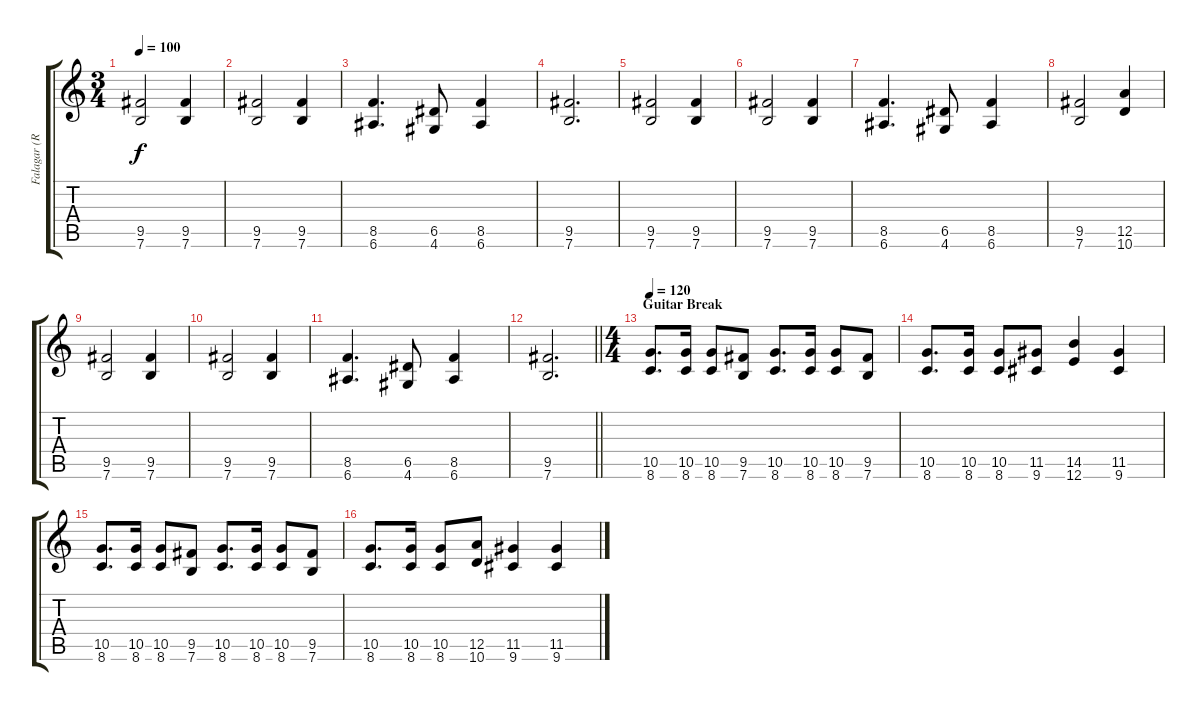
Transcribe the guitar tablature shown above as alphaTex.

\track ("Falagar (Rhythm)" "Falagar (R") {instrument distortionguitar}
\staff {score tabs}
\tuning (E4 B3 G3 D3 A2 E2) {hide}
\ts (3 4)
\tempo 100
\clef g2
\ks c
(9.5 7.6).2{dy f} (9.5 7.6).4 |
(9.5 7.6).2 (9.5 7.6).4 |
(8.5 6.6).4{d} (6.5 4.6).8 (8.5 6.6).4 |
(9.5 7.6).2{d} |
(9.5 7.6).2 (9.5 7.6).4 |
(9.5 7.6).2 (9.5 7.6).4 |
(8.5 6.6).4{d} (6.5 4.6).8 (8.5 6.6).4 |
(9.5 7.6).2 (12.5 10.6).4 |
(9.5 7.6).2 (9.5 7.6).4 |
(9.5 7.6).2 (9.5 7.6).4 |
(8.5 6.6).4{d} (6.5 4.6).8 (8.5 6.6).4 |
\barLineRight lightlight
(9.5 7.6).2{d} |
\ts (4 4)
\section ("" "Guitar Break")
\tempo 120
(10.5 8.6).8{d} (10.5 8.6).16 (10.5 8.6).8 (9.5 7.6).8 (10.5 8.6).8{d} (10.5 8.6).16 (10.5 8.6).8 (9.5 7.6).8 |
(10.5 8.6).8{d} (10.5 8.6).16 (10.5 8.6).8 (11.5 9.6).8 (14.5 12.6).4 (11.5 9.6).4 |
(10.5 8.6).8{d} (10.5 8.6).16 (10.5 8.6).8 (9.5 7.6).8 (10.5 8.6).8{d} (10.5 8.6).16 (10.5 8.6).8 (9.5 7.6).8 |
(10.5 8.6).8{d} (10.5 8.6).16 (10.5 8.6).8 (12.5 10.6).8 (11.5 9.6).4 (11.5 9.6).4
